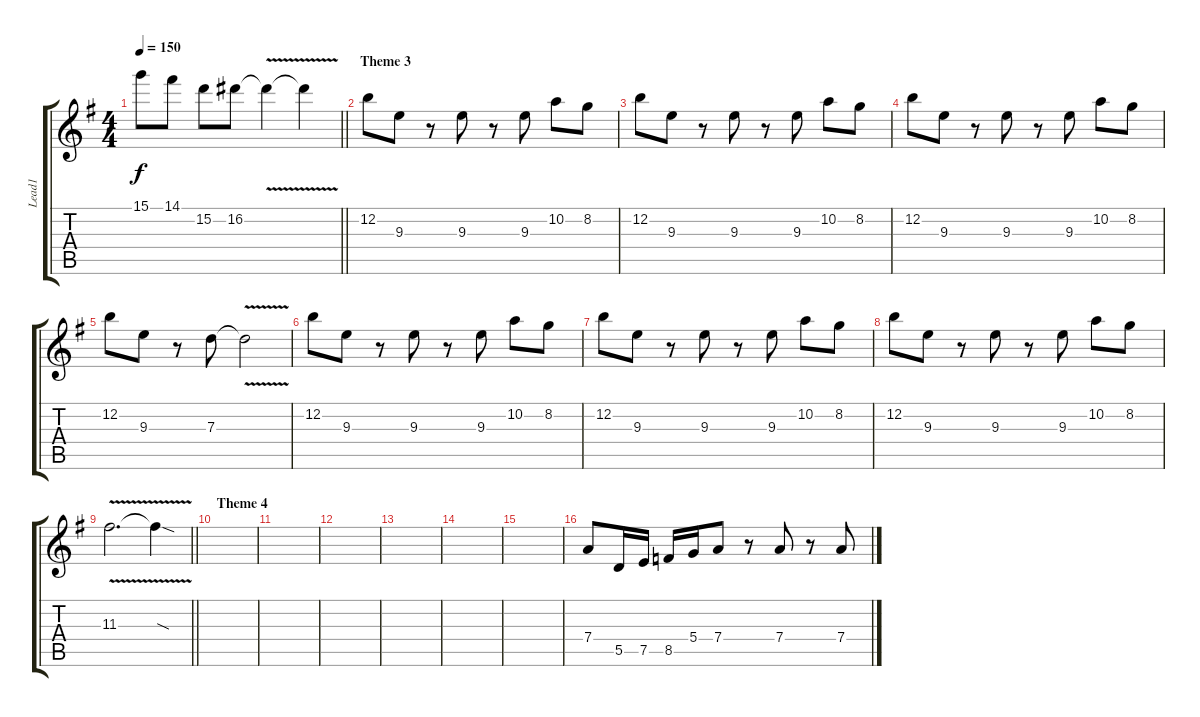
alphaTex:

\track ("Lead1" "Lead1") {instrument overdrivenguitar}
\staff {score tabs}
\tuning (E4 B3 G3 D3 A2 E2) {hide}
\ts (4 4)
\tempo 150
\clef g2
\barLineRight lightlight
\ks eminor
15.1.8{dy f} 14.1.8 15.2.8 16.2.8 16.2{v t}.4 16.2{t}.4 |
\section ("" "Theme 3")
12.2.8 9.3.8 r.8 9.3.8 r.8 9.3.8 10.2.8 8.2.8 |
12.2.8 9.3.8 r.8 9.3.8 r.8 9.3.8 10.2.8 8.2.8 |
12.2.8 9.3.8 r.8 9.3.8 r.8 9.3.8 10.2.8 8.2.8 |
12.2.8 9.3.8 r.8 7.3.8 7.3{v t}.2 |
12.2.8 9.3.8 r.8 9.3.8 r.8 9.3.8 10.2.8 8.2.8 |
12.2.8 9.3.8 r.8 9.3.8 r.8 9.3.8 10.2.8 8.2.8 |
12.2.8 9.3.8 r.8 9.3.8 r.8 9.3.8 10.2.8 8.2.8 |
\barLineRight lightlight
11.3{v}.2{d} 11.3{sod t}.4 |
\section ("" "Theme 4")
|
|
|
|
|
|
7.4.8 5.5.16 7.5.16 8.5.16 5.4.16 7.4.8 r.8 7.4.8 r.8 7.4.8
